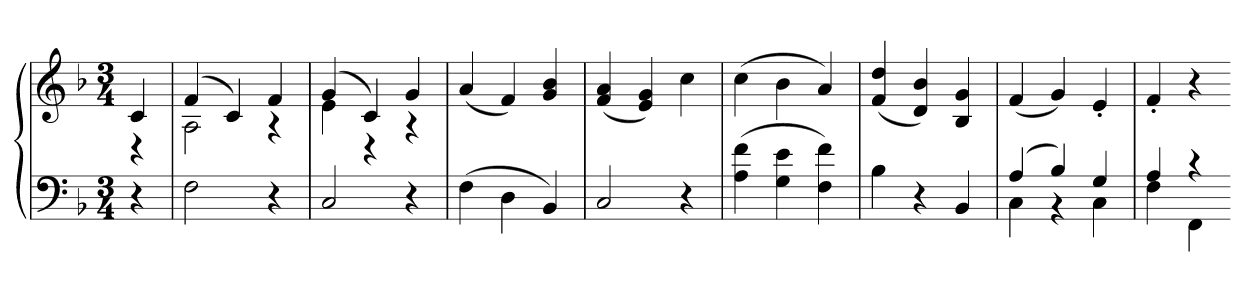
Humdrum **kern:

**kern	**kern
*part1	*part1
*staff2	*staff1
*clefF4	*clefG2
*k[b-]	*k[b-]
*M3/4	*M3/4
=	=
*	*^
4r	4c	4r
=9	=9	=9
2F	(4f	2A
.	4c)	.
4r	4f	4r
=10	=10	=10
2C	(4g	4e
.	4c)	4r
4r	4g	4r
*	*v	*v
=11	=11
(4F	(4a
4D	4f)
4BB-)	4g 4b-
=12	=12
2C	(4f 4a
.	4e 4g)
4r	4cc
=13	=13
(4A 4f	(4cc
4G 4e	4b-
4F 4f)	4a)
=14	=14
4B-	(4f 4dd
4r	4d 4b-)
4BB-	4B- 4g
=15	=15
*^	*
(4A	4C	(4f
4B-)	4r	4g)
4G	4C	4e'
=16	=16	=16
4A	4F	4f'
4r	4FF	4r
*v	*v	*
=-	=-
*-	*-
